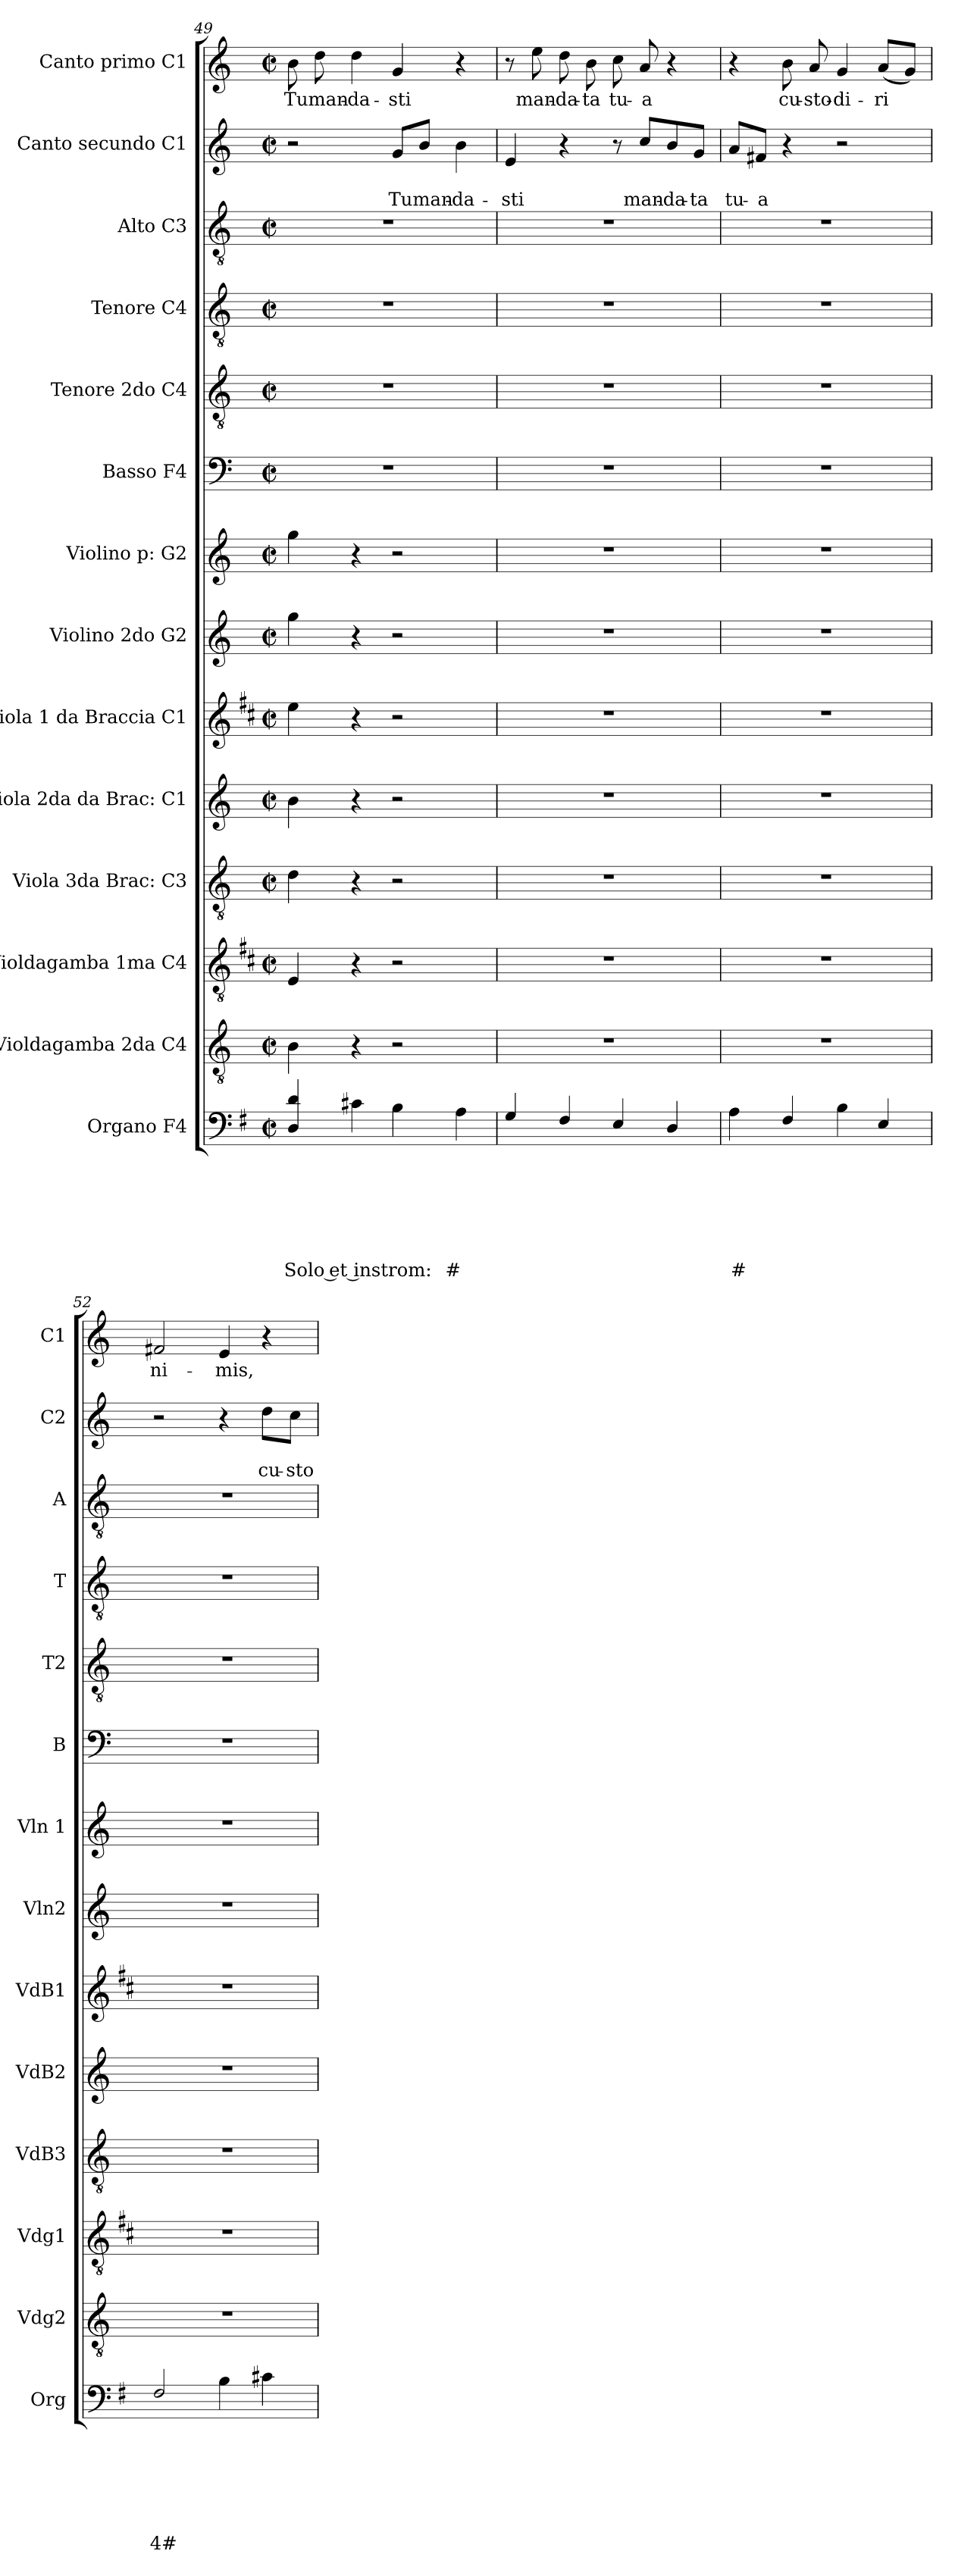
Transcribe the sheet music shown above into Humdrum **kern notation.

**kern	**text	**text	**text	**text	**text	**text	**text	**kern	**kern	**kern	**kern	**kern	**kern	**kern	**kern	**kern	**kern	**kern	**kern	**text	**text	**kern	**text
*part14	*part14	*part14	*part14	*part14	*part14	*part14	*part14	*part13	*part12	*part11	*part10	*part9	*part8	*part7	*part6	*part5	*part4	*part3	*part2	*part2	*part2	*part1	*part1
*staff14	*staff14	*staff14	*staff14	*staff14	*staff14	*staff14	*staff14	*staff13	*staff12	*staff11	*staff10	*staff9	*staff8	*staff7	*staff6	*staff5	*staff4	*staff3	*staff2	*staff2	*staff2	*staff1	*staff1
*I"Organo F4	*	*	*	*	*	*	*	*I"Violdagamba 2da C4	*I"Violdagamba 1ma C4	*I"Viola 3da Brac: C3	*I"Viola 2da da Brac: C1	*I"Viola 1 da Braccia C1	*I"Violino 2do G2	*I"Violino p: G2	*I"Basso F4	*I"Tenore 2do C4	*I"Tenore C4	*I"Alto C3	*I"Canto secundo C1	*	*	*I"Canto primo C1	*
*I'Org	*	*	*	*	*	*	*	*I'Vdg2	*I'Vdg1	*I'VdB3	*I'VdB2	*I'VdB1	*I'Vln2	*I'Vln 1	*I'B	*I'T2	*I'T	*I'A	*I'C2	*	*	*I'C1	*
*clefF4	*	*	*	*	*	*	*	*clefGv2	*clefGv2	*clefGv2	*clefG2	*clefG2	*clefG2	*clefG2	*clefF4	*clefGv2	*clefGv2	*clefGv2	*clefG2	*	*	*clefG2	*
*ITrd4c7	*	*	*	*	*	*	*	*	*ITrd1c2	*	*	*ITrd1c2	*	*	*ITrd8c14	*	*	*	*	*	*	*	*
*k[]	*	*	*	*	*	*	*	*k[]	*k[]	*k[]	*k[]	*k[]	*k[]	*k[]	*k[]	*k[]	*k[]	*k[]	*k[]	*	*	*k[]	*
*C:	*	*	*	*	*	*	*	*C:	*C:	*C:	*C:	*C:	*C:	*C:	*C:	*C:	*C:	*C:	*C:	*	*	*C:	*
*M2/2	*	*	*	*	*	*	*	*M2/2	*M2/2	*M2/2	*M2/2	*M2/2	*M2/2	*M2/2	*M2/2	*M2/2	*M2/2	*M2/2	*M2/2	*	*	*M2/2	*
*met(c|)	*	*	*	*	*	*	*	*met(c|)	*met(c|)	*met(c|)	*met(c|)	*met(c|)	*met(c|)	*met(c|)	*met(c|)	*met(c|)	*met(c|)	*met(c|)	*met(c|)	*	*	*met(c|)	*
=49	=49	=49	=49	=49	=49	=49	=49	=49	=49	=49	=49	=49	=49	=49	=49	=49	=49	=49	=49	=49	=49	=49	=49
!	!	!	!	!	!	!	!LO:LY:b	!	!	!	!	!	!	!	!	!	!	!	!	!	!	!	!LO:LY:b
4GG/ 4G/	.	.	.	.	.	.	Solo et instrom:	4B\	4D/	4d\	4b\	4dd\	4gg\	4gg\	1r	1r	1r	1r	2r	.	.	8b\	Tu
!	!	!	!	!	!	!	!	!	!	!	!	!	!	!	!	!	!	!	!	!	!	!	!LO:LY:b
.	.	.	.	.	.	.	.	.	.	.	.	.	.	.	.	.	.	.	.	.	.	8dd\	man-
!	!	!	!	!	!	!	!	!	!	!	!	!	!	!	!	!	!	!	!	!	!	!	!LO:LY:b
4F#X\	.	.	.	.	.	.	.	4r	4r	4r	4r	4r	4r	4r	.	.	.	.	.	.	.	4dd\	-da-
!	!	!	!	!	!	!	!	!	!	!	!	!	!	!	!	!	!	!	!	!	!LO:LY:b	!	!LO:LY:b
4E\	.	.	.	.	.	.	.	2r	2r	2r	2r	2r	2r	2r	.	.	.	.	8g/L	.	Tu	4g/	-sti
!	!	!	!	!	!	!	!	!	!	!	!	!	!	!	!	!	!	!	!	!	!LO:LY:b	!	!
.	.	.	.	.	.	.	.	.	.	.	.	.	.	.	.	.	.	.	8b/J	.	man-	.	.
!	!	!	!	!	!	!	!LO:LY:b	!	!	!	!	!	!	!	!	!	!	!	!	!	!LO:LY:b	!	!
4D\	.	.	.	.	.	.	#	.	.	.	.	.	.	.	.	.	.	.	4b\	.	-da-	4r	.
!!LO:PB:g=z
=50	=50	=50	=50	=50	=50	=50	=50	=50	=50	=50	=50	=50	=50	=50	=50	=50	=50	=50	=50	=50	=50	=50	=50
!	!	!	!	!	!	!	!	!	!	!	!	!	!	!	!	!	!	!	!	!	!LO:LY:b	!	!
4C/	.	.	.	.	.	.	.	1r	1r	1r	1r	1r	1r	1r	1r	1r	1r	1r	4e/	.	-sti	8r	.
!	!	!	!	!	!	!	!	!	!	!	!	!	!	!	!	!	!	!	!	!	!	!	!LO:LY:b
.	.	.	.	.	.	.	.	.	.	.	.	.	.	.	.	.	.	.	.	.	.	8ee\	man-
!	!	!	!	!	!	!	!	!	!	!	!	!	!	!	!	!	!	!	!	!	!	!	!LO:LY:b
4BB/	.	.	.	.	.	.	.	.	.	.	.	.	.	.	.	.	.	.	4r	.	.	8dd\	-da-
!	!	!	!	!	!	!	!	!	!	!	!	!	!	!	!	!	!	!	!	!	!	!	!LO:LY:b
.	.	.	.	.	.	.	.	.	.	.	.	.	.	.	.	.	.	.	.	.	.	8b\	-ta
!	!	!	!	!	!	!	!	!	!	!	!	!	!	!	!	!	!	!	!	!	!	!	!LO:LY:b
4AA/	.	.	.	.	.	.	.	.	.	.	.	.	.	.	.	.	.	.	8r	.	.	8cc\	tu-
!	!	!	!	!	!	!	!	!	!	!	!	!	!	!	!	!	!	!	!	!	!LO:LY:b	!	!LO:LY:b
.	.	.	.	.	.	.	.	.	.	.	.	.	.	.	.	.	.	.	8cc/L	.	man-	8a/	-a
!	!	!	!	!	!	!	!	!	!	!	!	!	!	!	!	!	!	!	!	!	!LO:LY:b	!	!
4GG/	.	.	.	.	.	.	.	.	.	.	.	.	.	.	.	.	.	.	8b/	.	-da-	4r	.
!	!	!	!	!	!	!	!	!	!	!	!	!	!	!	!	!	!	!	!	!	!LO:LY:b	!	!
.	.	.	.	.	.	.	.	.	.	.	.	.	.	.	.	.	.	.	8g/J	.	-ta	.	.
=51	=51	=51	=51	=51	=51	=51	=51	=51	=51	=51	=51	=51	=51	=51	=51	=51	=51	=51	=51	=51	=51	=51	=51
!	!	!	!	!	!	!	!LO:LY:b	!	!	!	!	!	!	!	!	!	!	!	!	!	!LO:LY:b	!	!
4D\	.	.	.	.	.	.	#	1r	1r	1r	1r	1r	1r	1r	1r	1r	1r	1r	8a/L	.	tu-	4r	.
!	!	!	!	!	!	!	!	!	!	!	!	!	!	!	!	!	!	!	!	!	!LO:LY:b	!	!
.	.	.	.	.	.	.	.	.	.	.	.	.	.	.	.	.	.	.	8f#X/J	.	-a	.	.
!	!	!	!	!	!	!	!	!	!	!	!	!	!	!	!	!	!	!	!	!	!	!	!LO:LY:b
4BB/	.	.	.	.	.	.	.	.	.	.	.	.	.	.	.	.	.	.	4r	.	.	8b\	cu-
!	!	!	!	!	!	!	!	!	!	!	!	!	!	!	!	!	!	!	!	!	!	!	!LO:LY:b
.	.	.	.	.	.	.	.	.	.	.	.	.	.	.	.	.	.	.	.	.	.	8a/	-sto-
!	!	!	!	!	!	!	!	!	!	!	!	!	!	!	!	!	!	!	!	!	!	!	!LO:LY:b
4E\	.	.	.	.	.	.	.	.	.	.	.	.	.	.	.	.	.	.	2r	.	.	4g/	-di-
!	!	!	!	!	!	!	!	!	!	!	!	!	!	!	!	!	!	!	!	!	!	!	!LO:LY:b
4AA/	.	.	.	.	.	.	.	.	.	.	.	.	.	.	.	.	.	.	.	.	.	(<8a/L	-ri
.	.	.	.	.	.	.	.	.	.	.	.	.	.	.	.	.	.	.	.	.	.	8g/J)	.
=52	=52	=52	=52	=52	=52	=52	=52	=52	=52	=52	=52	=52	=52	=52	=52	=52	=52	=52	=52	=52	=52	=52	=52
!	!	!	!	!	!	!	!LO:LY:b	!	!	!	!	!	!	!	!	!	!	!	!	!	!	!	!LO:LY:b
2BB/	.	.	.	.	.	.	4#	1r	1r	1r	1r	1r	1r	1r	1r	1r	1r	1r	2r	.	.	2f#X/	ni-
!	!	!	!	!	!	!	!	!	!	!	!	!	!	!	!	!	!	!	!	!	!	!	!LO:LY:b
4E\	.	.	.	.	.	.	.	.	.	.	.	.	.	.	.	.	.	.	4r	.	.	4e/	-mis,
!	!	!	!	!	!	!	!	!	!	!	!	!	!	!	!	!	!	!	!	!	!LO:LY:b	!	!
4F#X\	.	.	.	.	.	.	.	.	.	.	.	.	.	.	.	.	.	.	8dd\L	.	cu-	4r	.
!	!	!	!	!	!	!	!	!	!	!	!	!	!	!	!	!	!	!	!	!	!LO:LY:b	!	!
.	.	.	.	.	.	.	.	.	.	.	.	.	.	.	.	.	.	.	8cc\J	.	-sto-	.	.
=	=	=	=	=	=	=	=	=	=	=	=	=	=	=	=	=	=	=	=	=	=	=	=
*-	*-	*-	*-	*-	*-	*-	*-	*-	*-	*-	*-	*-	*-	*-	*-	*-	*-	*-	*-	*-	*-	*-	*-
